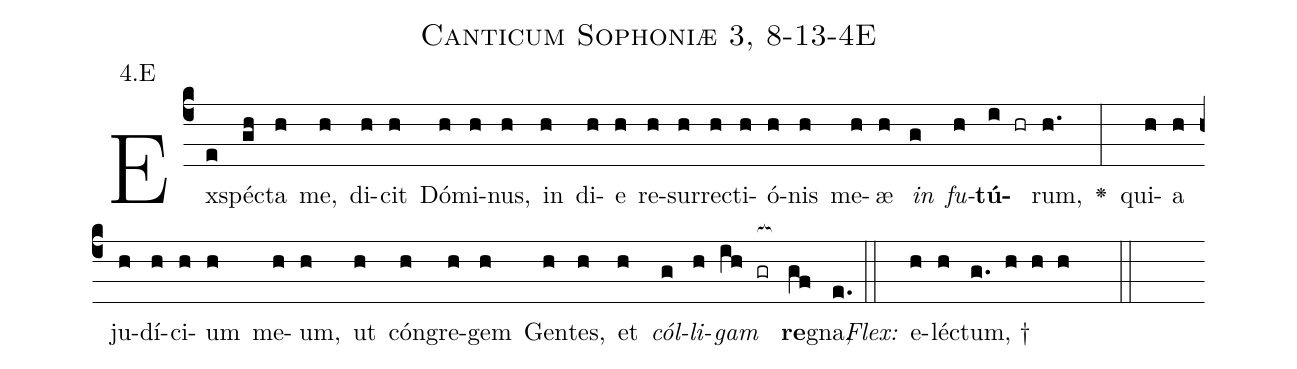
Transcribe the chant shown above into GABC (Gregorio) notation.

name: Canticum Sophoniæ 3, 8-13-4E;
annotation: 4.E;
%%
(c4)Ex(e)spé(gh)cta(h) me,(h) di(h)cit(h) Dó(h)mi(h)nus,(h) in(h) di(h)e(h) re(h)sur(h)re(h)cti(h)ó(h)nis(h) me(h)æ(h) <i>in</i>(g) <i>fu</i>(h)<b>tú</b>(i hr)rum,(h.) <v>\greheightstar</v>(:) qui(h)a(h) ju(h)dí(h)ci(h)um(h) me(h)um,(h) ut(h) cón(h)gre(h)gem(h) Gen(h)tes,(h) et(h) <i>cól</i>(g)<i>li</i>(h)<i>gam</i>(ih gr[ocb:1{]) <b>re</b>(gf[ocb:0}])gna,(e.) (::)
<i>Flex:</i>()  e(h)lé(h)ctum, †(g. h h h  ::)

%E(h) u(g) o(h) u(ih) a(gf) e.(e.) (::)
